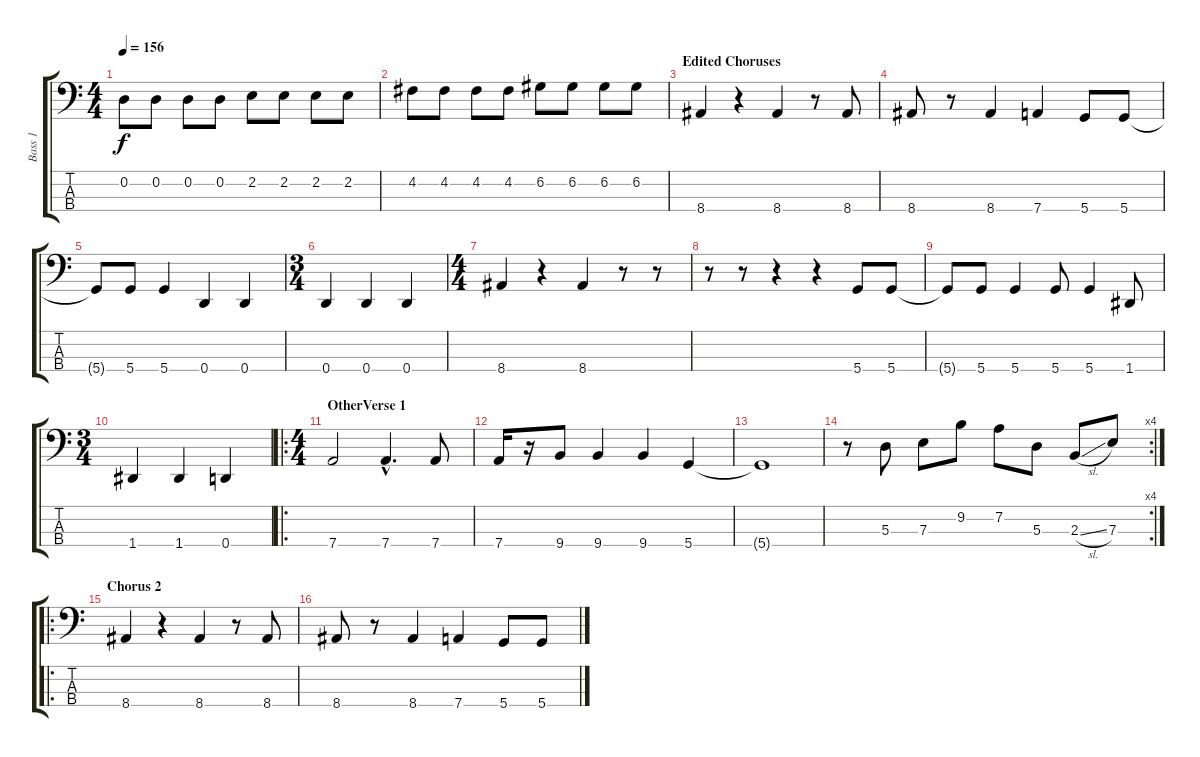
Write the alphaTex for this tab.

\track ("Bass 1" "Bass 1") {instrument electricbassfinger}
\staff {score tabs}
\tuning (G2 D2 A1 D1) {hide}
\ts (4 4)
\tempo 156
\clef f4
\ks c
0.2.8{dy f} 0.2.8 0.2.8 0.2.8 2.2.8 2.2.8 2.2.8 2.2.8 |
4.2.8 4.2.8 4.2.8 4.2.8 6.2.8 6.2.8 6.2.8 6.2.8 |
\section ("" "Edited Choruses")
8.4.4 r.4 8.4.4 r.8 8.4.8 |
8.4.8 r.8 8.4.4 7.4.4 5.4.8 5.4.8 |
5.4{t}.8 5.4.8 5.4.4 0.4.4 0.4.4 |
\ts (3 4)
0.4.4 0.4.4 0.4.4 |
\ts (4 4)
8.4.4 r.4 8.4.4 r.8 r.8 |
r.8 r.8 r.4 r.4 5.4.8 5.4.8 |
5.4{t}.8 5.4.8 5.4.4 5.4.8 5.4.4 1.4.8 |
\ts (3 4)
1.4.4 1.4.4 0.4.4 |
\ro
\ts (4 4)
\section ("" "OtherVerse 1")
7.4.2 7.4{hac}.4{d} 7.4.8 |
7.4.16 r.16 9.4.8 9.4.4 9.4.4 5.4.4 |
5.4{t}.1 |
\rc 4
r.8 5.3.8 7.3.8 9.2.8 7.2.8 5.3.8 2.3{sl}.8 7.3.8 |
\ro
\section ("" "Chorus 2")
8.4.4 r.4 8.4.4 r.8 8.4.8 |
8.4.8 r.8 8.4.4 7.4.4 5.4.8 5.4.8
